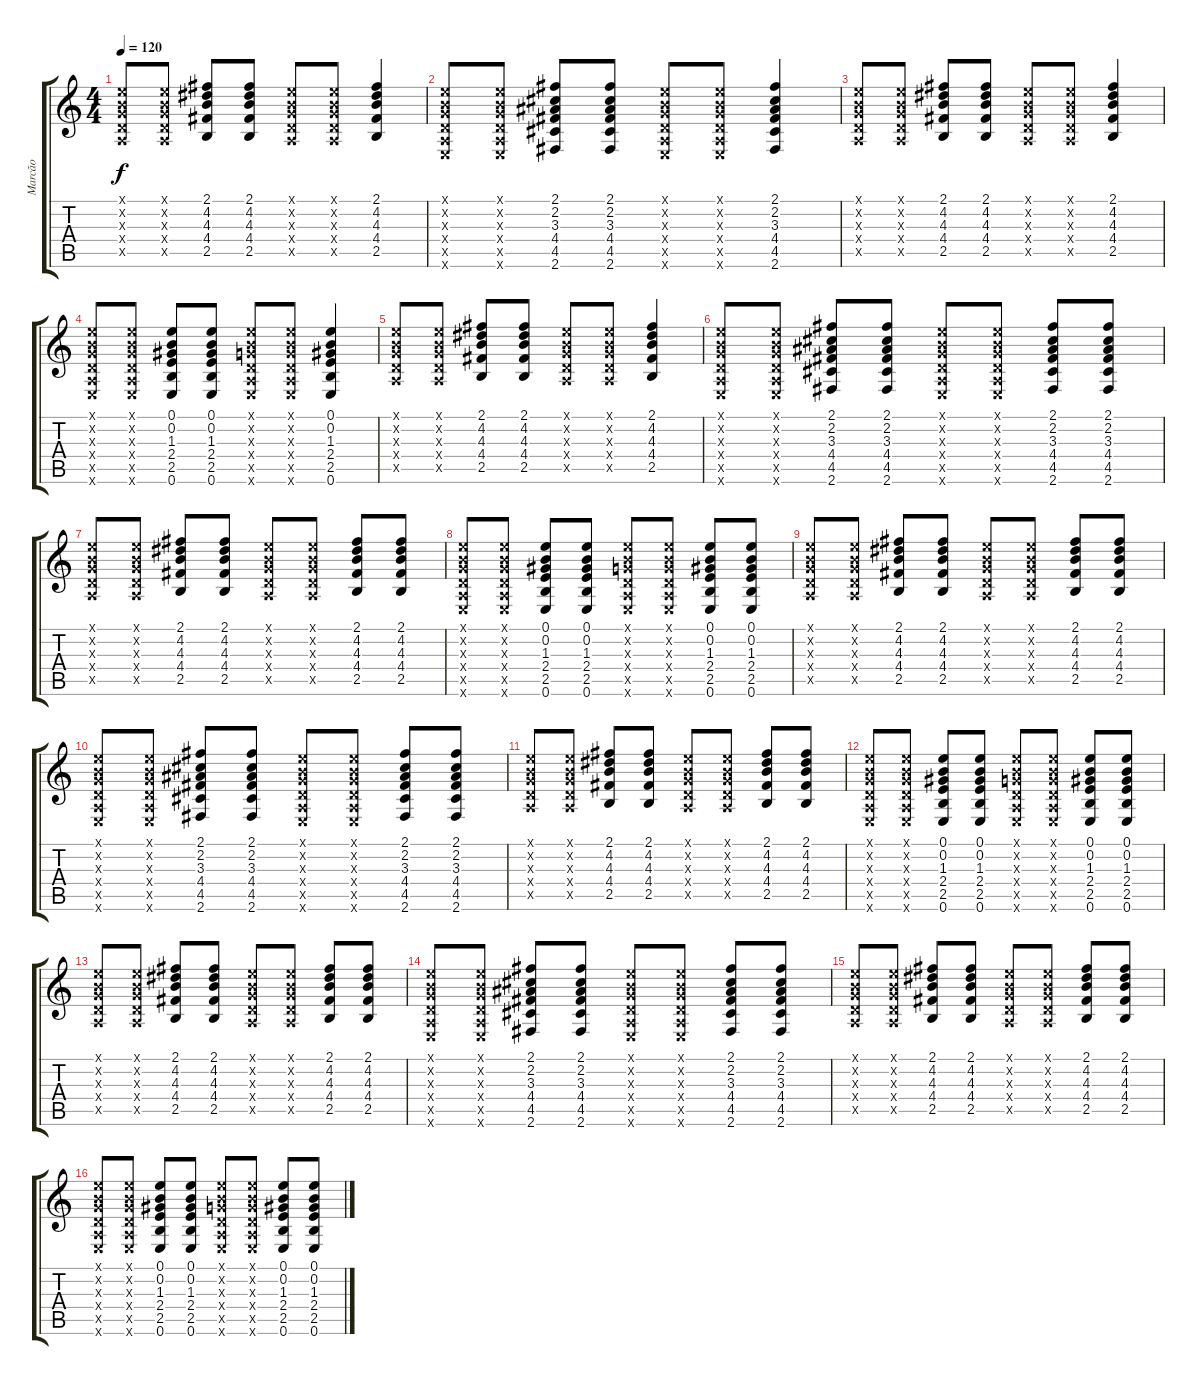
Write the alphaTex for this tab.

\track ("Marcão" "Marcão") {instrument acousticguitarsteel}
\staff {score tabs}
\tuning (E4 B3 G3 D3 A2 E2) {hide}
\ts (4 4)
\tempo 120
\clef g2
\ks c
(0.1{x} 0.2{x} 0.3{x} 0.4{x} 0.5{x}).8{dy f} (0.1{x} 0.2{x} 0.3{x} 0.4{x} 0.5{x}).8 (2.1 4.2 4.3 4.4 2.5).8 (2.1 4.2 4.3 4.4 2.5).8 (0.1{x} 0.2{x} 0.3{x} 0.4{x} 0.5{x}).8 (0.1{x} 0.2{x} 0.3{x} 0.4{x} 0.5{x}).8 (2.1 4.2 4.3 4.4 2.5).4 |
(0.1{x} 0.2{x} 0.3{x} 0.4{x} 0.5{x} 0.6{x}).8 (0.1{x} 0.2{x} 0.3{x} 0.4{x} 0.5{x} 0.6{x}).8 (2.1 2.2 3.3 4.4 4.5 2.6).8 (2.1 2.2 3.3 4.4 4.5 2.6).8 (0.1{x} 0.2{x} 0.3{x} 0.4{x} 0.5{x} 0.6{x}).8 (0.1{x} 0.2{x} 0.3{x} 0.4{x} 0.5{x} 0.6{x}).8 (2.1 2.2 3.3 4.4 4.5 2.6).4 |
(0.1{x} 0.2{x} 0.3{x} 0.4{x} 0.5{x}).8 (0.1{x} 0.2{x} 0.3{x} 0.4{x} 0.5{x}).8 (2.1 4.2 4.3 4.4 2.5).8 (2.1 4.2 4.3 4.4 2.5).8 (0.1{x} 0.2{x} 0.3{x} 0.4{x} 0.5{x}).8 (0.1{x} 0.2{x} 0.3{x} 0.4{x} 0.5{x}).8 (2.1 4.2 4.3 4.4 2.5).4 |
(0.1{x} 0.2{x} 0.3{x} 0.4{x} 0.5{x} 0.6{x}).8 (0.1{x} 0.2{x} 0.3{x} 0.4{x} 0.5{x} 0.6{x}).8 (0.1 0.2 1.3 2.4 2.5 0.6).8 (0.1 0.2 1.3 2.4 2.5 0.6).8 (0.1{x} 0.2{x} 0.3{x} 0.4{x} 0.5{x} 0.6{x}).8 (0.1{x} 0.2{x} 0.3{x} 0.4{x} 0.5{x} 0.6{x}).8 (0.1 0.2 1.3 2.4 2.5 0.6).4 |
(0.1{x} 0.2{x} 0.3{x} 0.4{x} 0.5{x}).8 (0.1{x} 0.2{x} 0.3{x} 0.4{x} 0.5{x}).8 (2.1 4.2 4.3 4.4 2.5).8 (2.1 4.2 4.3 4.4 2.5).8 (0.1{x} 0.2{x} 0.3{x} 0.4{x} 0.5{x}).8 (0.1{x} 0.2{x} 0.3{x} 0.4{x} 0.5{x}).8 (2.1 4.2 4.3 4.4 2.5).4 |
(0.1{x} 0.2{x} 0.3{x} 0.4{x} 0.5{x} 0.6{x}).8 (0.1{x} 0.2{x} 0.3{x} 0.4{x} 0.5{x} 0.6{x}).8 (2.1 2.2 3.3 4.4 4.5 2.6).8 (2.1 2.2 3.3 4.4 4.5 2.6).8 (0.1{x} 0.2{x} 0.3{x} 0.4{x} 0.5{x} 0.6{x}).8 (0.1{x} 0.2{x} 0.3{x} 0.4{x} 0.5{x} 0.6{x}).8 (2.1 2.2 3.3 4.4 4.5 2.6).8 (2.1 2.2 3.3 4.4 4.5 2.6).8 |
(0.1{x} 0.2{x} 0.3{x} 0.4{x} 0.5{x}).8 (0.1{x} 0.2{x} 0.3{x} 0.4{x} 0.5{x}).8 (2.1 4.2 4.3 4.4 2.5).8 (2.1 4.2 4.3 4.4 2.5).8 (0.1{x} 0.2{x} 0.3{x} 0.4{x} 0.5{x}).8 (0.1{x} 0.2{x} 0.3{x} 0.4{x} 0.5{x}).8 (2.1 4.2 4.3 4.4 2.5).8 (2.1 4.2 4.3 4.4 2.5).8 |
(0.1{x} 0.2{x} 0.3{x} 0.4{x} 0.5{x} 0.6{x}).8 (0.1{x} 0.2{x} 0.3{x} 0.4{x} 0.5{x} 0.6{x}).8 (0.1 0.2 1.3 2.4 2.5 0.6).8 (0.1 0.2 1.3 2.4 2.5 0.6).8 (0.1{x} 0.2{x} 0.3{x} 0.4{x} 0.5{x} 0.6{x}).8 (0.1{x} 0.2{x} 0.3{x} 0.4{x} 0.5{x} 0.6{x}).8 (0.1 0.2 1.3 2.4 2.5 0.6).8 (0.1 0.2 1.3 2.4 2.5 0.6).8 |
(0.1{x} 0.2{x} 0.3{x} 0.4{x} 0.5{x}).8 (0.1{x} 0.2{x} 0.3{x} 0.4{x} 0.5{x}).8 (2.1 4.2 4.3 4.4 2.5).8 (2.1 4.2 4.3 4.4 2.5).8 (0.1{x} 0.2{x} 0.3{x} 0.4{x} 0.5{x}).8 (0.1{x} 0.2{x} 0.3{x} 0.4{x} 0.5{x}).8 (2.1 4.2 4.3 4.4 2.5).8 (2.1 4.2 4.3 4.4 2.5).8 |
(0.1{x} 0.2{x} 0.3{x} 0.4{x} 0.5{x} 0.6{x}).8 (0.1{x} 0.2{x} 0.3{x} 0.4{x} 0.5{x} 0.6{x}).8 (2.1 2.2 3.3 4.4 4.5 2.6).8 (2.1 2.2 3.3 4.4 4.5 2.6).8 (0.1{x} 0.2{x} 0.3{x} 0.4{x} 0.5{x} 0.6{x}).8 (0.1{x} 0.2{x} 0.3{x} 0.4{x} 0.5{x} 0.6{x}).8 (2.1 2.2 3.3 4.4 4.5 2.6).8 (2.1 2.2 3.3 4.4 4.5 2.6).8 |
(0.1{x} 0.2{x} 0.3{x} 0.4{x} 0.5{x}).8 (0.1{x} 0.2{x} 0.3{x} 0.4{x} 0.5{x}).8 (2.1 4.2 4.3 4.4 2.5).8 (2.1 4.2 4.3 4.4 2.5).8 (0.1{x} 0.2{x} 0.3{x} 0.4{x} 0.5{x}).8 (0.1{x} 0.2{x} 0.3{x} 0.4{x} 0.5{x}).8 (2.1 4.2 4.3 4.4 2.5).8 (2.1 4.2 4.3 4.4 2.5).8 |
(0.1{x} 0.2{x} 0.3{x} 0.4{x} 0.5{x} 0.6{x}).8 (0.1{x} 0.2{x} 0.3{x} 0.4{x} 0.5{x} 0.6{x}).8 (0.1 0.2 1.3 2.4 2.5 0.6).8 (0.1 0.2 1.3 2.4 2.5 0.6).8 (0.1{x} 0.2{x} 0.3{x} 0.4{x} 0.5{x} 0.6{x}).8 (0.1{x} 0.2{x} 0.3{x} 0.4{x} 0.5{x} 0.6{x}).8 (0.1 0.2 1.3 2.4 2.5 0.6).8 (0.1 0.2 1.3 2.4 2.5 0.6).8 |
(0.1{x} 0.2{x} 0.3{x} 0.4{x} 0.5{x}).8 (0.1{x} 0.2{x} 0.3{x} 0.4{x} 0.5{x}).8 (2.1 4.2 4.3 4.4 2.5).8 (2.1 4.2 4.3 4.4 2.5).8 (0.1{x} 0.2{x} 0.3{x} 0.4{x} 0.5{x}).8 (0.1{x} 0.2{x} 0.3{x} 0.4{x} 0.5{x}).8 (2.1 4.2 4.3 4.4 2.5).8 (2.1 4.2 4.3 4.4 2.5).8 |
(0.1{x} 0.2{x} 0.3{x} 0.4{x} 0.5{x} 0.6{x}).8 (0.1{x} 0.2{x} 0.3{x} 0.4{x} 0.5{x} 0.6{x}).8 (2.1 2.2 3.3 4.4 4.5 2.6).8 (2.1 2.2 3.3 4.4 4.5 2.6).8 (0.1{x} 0.2{x} 0.3{x} 0.4{x} 0.5{x} 0.6{x}).8 (0.1{x} 0.2{x} 0.3{x} 0.4{x} 0.5{x} 0.6{x}).8 (2.1 2.2 3.3 4.4 4.5 2.6).8 (2.1 2.2 3.3 4.4 4.5 2.6).8 |
(0.1{x} 0.2{x} 0.3{x} 0.4{x} 0.5{x}).8 (0.1{x} 0.2{x} 0.3{x} 0.4{x} 0.5{x}).8 (2.1 4.2 4.3 4.4 2.5).8 (2.1 4.2 4.3 4.4 2.5).8 (0.1{x} 0.2{x} 0.3{x} 0.4{x} 0.5{x}).8 (0.1{x} 0.2{x} 0.3{x} 0.4{x} 0.5{x}).8 (2.1 4.2 4.3 4.4 2.5).8 (2.1 4.2 4.3 4.4 2.5).8 |
(0.1{x} 0.2{x} 0.3{x} 0.4{x} 0.5{x} 0.6{x}).8 (0.1{x} 0.2{x} 0.3{x} 0.4{x} 0.5{x} 0.6{x}).8 (0.1 0.2 1.3 2.4 2.5 0.6).8 (0.1 0.2 1.3 2.4 2.5 0.6).8 (0.1{x} 0.2{x} 0.3{x} 0.4{x} 0.5{x} 0.6{x}).8 (0.1{x} 0.2{x} 0.3{x} 0.4{x} 0.5{x} 0.6{x}).8 (0.1 0.2 1.3 2.4 2.5 0.6).8 (0.1 0.2 1.3 2.4 2.5 0.6).8
